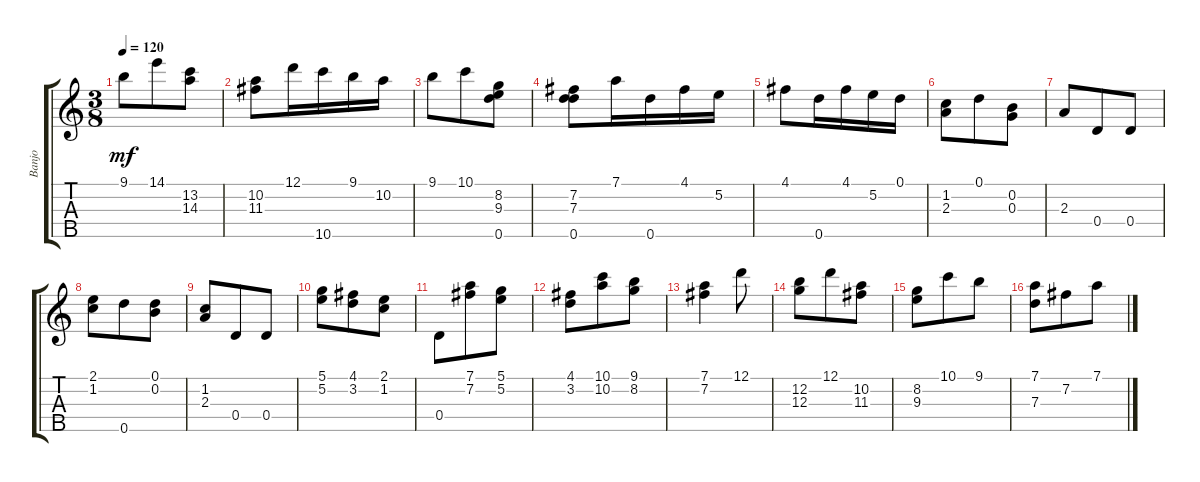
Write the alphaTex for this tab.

\track ("Banjo" "Banjo") {instrument banjo}
\staff {score tabs}
\tuning (D4 B3 G3 D3 D4) {hide}
\displaytranspose 12
\ts (3 8)
\tempo 120
\clef g2
\ks c
9.1.8{dy mf} 14.1.8 (13.2 14.3).8 |
(10.2 11.3).8 12.1.16 10.5.16 9.1.16 10.2.16 |
9.1.8 10.1.8 (8.2 9.3 0.5).8 |
(7.2 7.3 0.5).8 7.1.16 0.5.16 4.1.16 5.2.16 |
4.1.8 0.5.16 4.1.16 5.2.16 0.1.16 |
(1.2 2.3).8 0.1.8 (0.2 0.3).8 |
2.3.8 0.4.8 0.4.8 |
(2.1 1.2).8 0.5.8 (0.1 0.2).8 |
(1.2 2.3).8 0.4.8 0.4.8 |
(5.1 5.2).8 (4.1 3.2).8 (2.1 1.2).8 |
0.4.8 (7.1 7.2).8 (5.1 5.2).8 |
(4.1 3.2).8 (10.1 10.2).8 (9.1 8.2).8 |
(7.1 7.2).4 12.1.8 |
(12.2 12.3).8 12.1.8 (10.2 11.3).8 |
(8.2 9.3).8 10.1.8 9.1.8 |
(7.1 7.3).8 7.2.8 7.1.8
